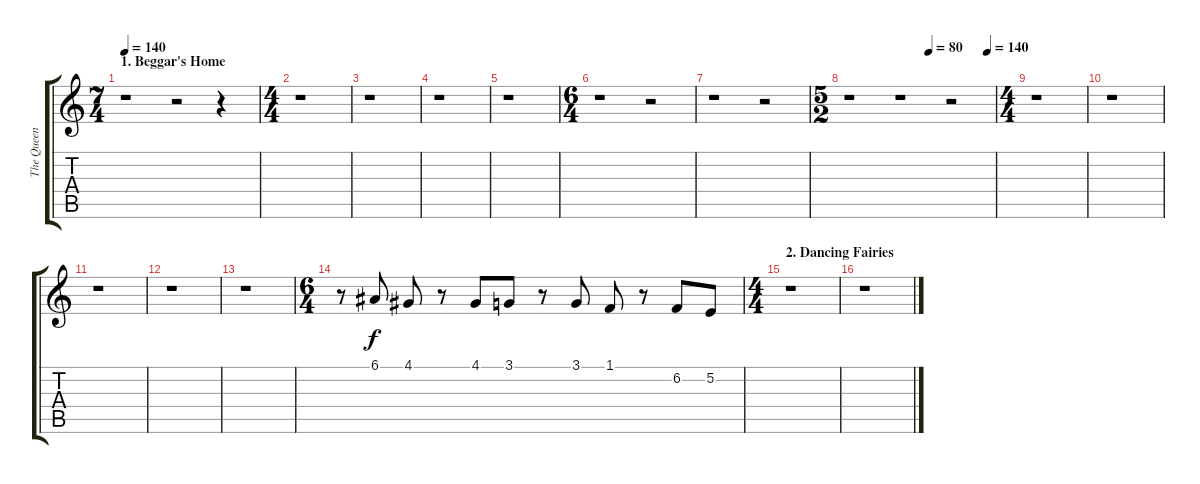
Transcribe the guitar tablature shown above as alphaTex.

\track ("The Queen Of Fairies" "The Queen ") {instrument tubularbells}
\staff {score tabs}
\tuning (E4 B3 G3 D3 A2 E2) {hide}
\ts (7 4)
\section ("" "1. Beggar's Home")
\tempo 140
\clef g2
\ks c
r.1{dy f instrument tubularbells} r.2 r.4 |
\ts (4 4)
r.1 |
r.1 |
r.1 |
r.1 |
\ts (6 4)
r.1 r.2 |
r.1 r.2 |
\ts (5 2)
\tempo (80 0.55)
\tempo (140 0.95)
r.1 r.1 r.2 |
\ts (4 4)
r.1 |
r.1 |
r.1 |
r.1 |
r.1 |
\ts (6 4)
r.8 6.1.8 4.1.8 r.8 4.1.8 3.1.8 r.8 3.1.8 1.1.8 r.8 6.2.8 5.2.8 |
\ts (4 4)
\section ("" "2. Dancing Fairies")
r.1 |
r.1
